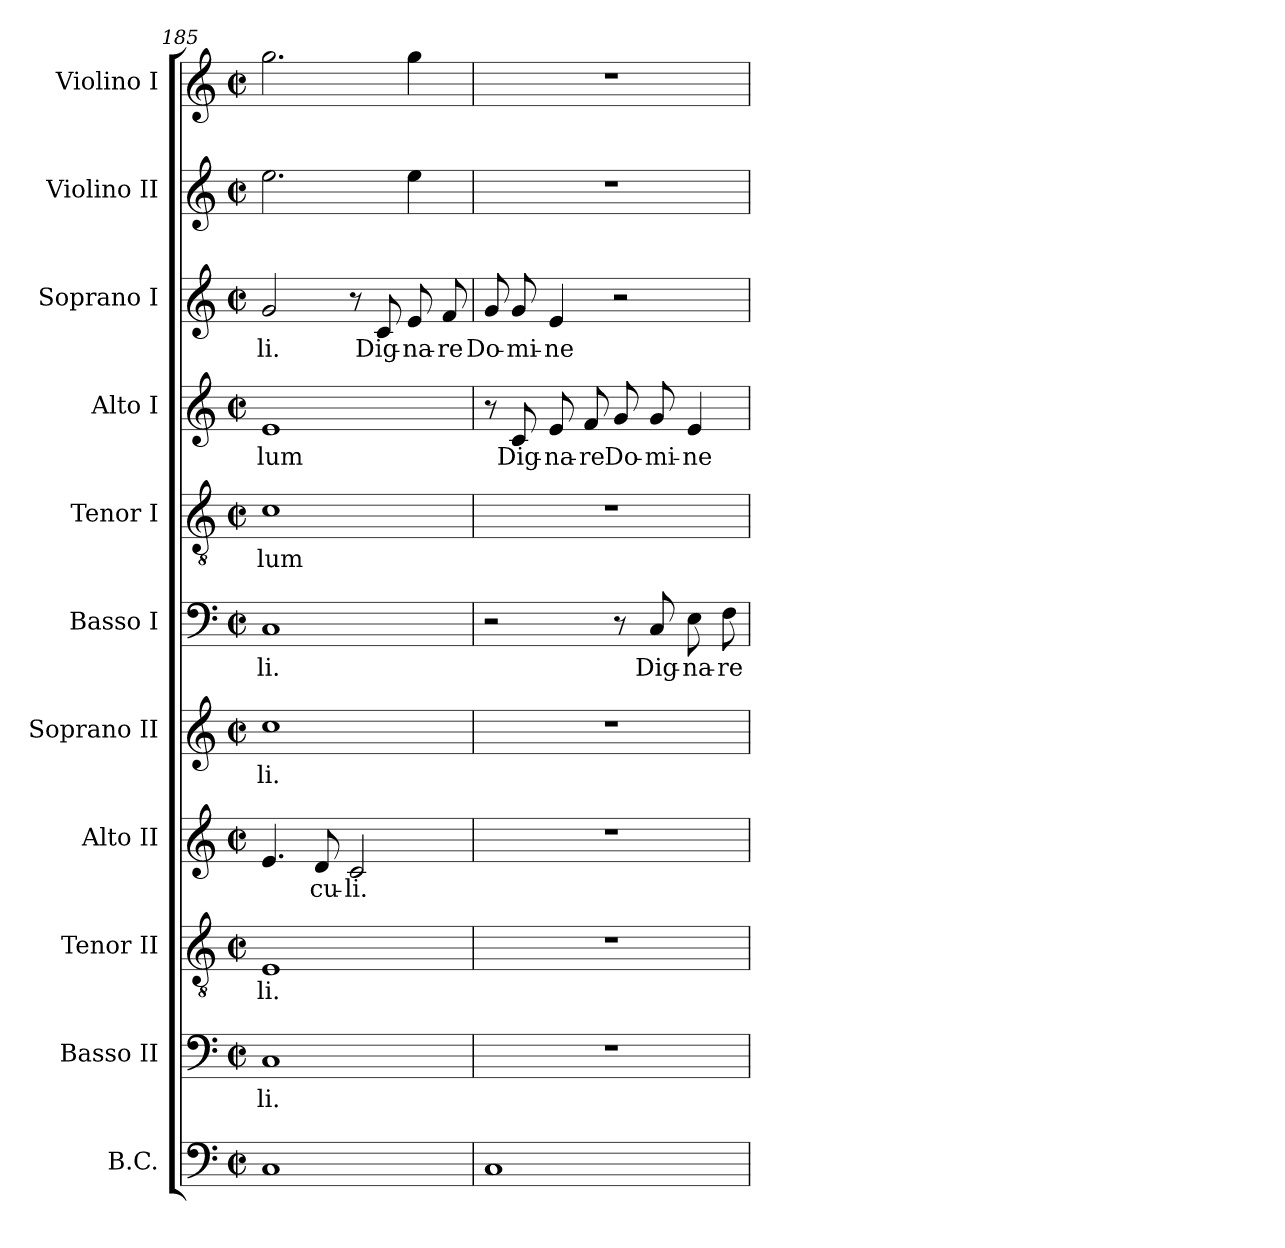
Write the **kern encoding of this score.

**kern	**kern	**text	**kern	**text	**kern	**text	**kern	**text	**kern	**text	**kern	**text	**kern	**text	**kern	**text	**kern	**kern
*part11	*part10	*part10	*part9	*part9	*part8	*part8	*part7	*part7	*part6	*part6	*part5	*part5	*part4	*part4	*part3	*part3	*part2	*part1
*staff11	*staff10	*staff10	*staff9	*staff9	*staff8	*staff8	*staff7	*staff7	*staff6	*staff6	*staff5	*staff5	*staff4	*staff4	*staff3	*staff3	*staff2	*staff1
*I"B.C.	*I"Basso II	*	*I"Tenor II	*	*I"Alto II	*	*I"Soprano II	*	*I"Basso I	*	*I"Tenor I	*	*I"Alto I	*	*I"Soprano I	*	*I"Violino II	*I"Violino I
*I'BC	*I'B 2	*	*I'T 2	*	*I'A 2	*	*I'S 2	*	*I'B 1	*	*I'T 1	*	*I'A 1	*	*I'S 1	*	*I'Vln. II	*I'Vln. I
*clefF4	*clefF4	*	*clefGv2	*	*clefG2	*	*clefG2	*	*clefF4	*	*clefGv2	*	*clefG2	*	*clefG2	*	*clefG2	*clefG2
*k[]	*k[]	*	*k[]	*	*k[]	*	*k[]	*	*k[]	*	*k[]	*	*k[]	*	*k[]	*	*k[]	*k[]
*C:	*C:	*	*C:	*	*C:	*	*C:	*	*C:	*	*C:	*	*C:	*	*C:	*	*C:	*C:
*M2/2	*M2/2	*	*M2/2	*	*M2/2	*	*M2/2	*	*M2/2	*	*M2/2	*	*M2/2	*	*M2/2	*	*M2/2	*M2/2
*met(c|)	*met(c|)	*	*met(c|)	*	*met(c|)	*	*met(c|)	*	*met(c|)	*	*met(c|)	*	*met(c|)	*	*met(c|)	*	*met(c|)	*met(c|)
=185	=185	=185	=185	=185	=185	=185	=185	=185	=185	=185	=185	=185	=185	=185	=185	=185	=185	=185
!	!	!LO:LY:b	!	!	!	!	!	!	!	!	!	!	!	!	!	!	!	!
!	!	!	!	!LO:LY:b	!	!	!	!	!	!	!	!	!	!	!	!	!	!
!	!	!	!	!	!	!	!	!LO:LY:b	!	!	!	!	!	!	!	!	!	!
!	!	!	!	!	!	!	!	!	!	!LO:LY:b	!	!	!	!	!	!	!	!
!	!	!	!	!	!	!	!	!	!	!	!	!LO:LY:b	!	!	!	!	!	!
!	!	!	!	!	!	!	!	!	!	!	!	!	!	!LO:LY:b	!	!	!	!
!	!	!	!	!	!	!	!	!	!	!	!	!	!	!	!	!LO:LY:b	!	!
1C	1C	-li.	1E	-li.	4.e/	.	1cc	-li.	1C	-li.	1c	-lum	1e	-lum	2g/	-li.	2.ee\	2.gg\
!	!	!	!	!	!	!LO:LY:b	!	!	!	!	!	!	!	!	!	!	!	!
.	.	.	.	.	8d/	-cu-	.	.	.	.	.	.	.	.	.	.	.	.
!	!	!	!	!	!	!LO:LY:b	!	!	!	!	!	!	!	!	!	!	!	!
.	.	.	.	.	2c/	-li.	.	.	.	.	.	.	.	.	8r	.	.	.
!	!	!	!	!	!	!	!	!	!	!	!	!	!	!	!	!LO:LY:b	!	!
.	.	.	.	.	.	.	.	.	.	.	.	.	.	.	8c/	Dig-	.	.
!	!	!	!	!	!	!	!	!	!	!	!	!	!	!	!	!LO:LY:b	!	!
.	.	.	.	.	.	.	.	.	.	.	.	.	.	.	8e/	-na-	4ee\	4gg\
!	!	!	!	!	!	!	!	!	!	!	!	!	!	!	!	!LO:LY:b	!	!
.	.	.	.	.	.	.	.	.	.	.	.	.	.	.	8f/	-re	.	.
=186	=186	=186	=186	=186	=186	=186	=186	=186	=186	=186	=186	=186	=186	=186	=186	=186	=186	=186
!	!	!	!	!	!	!	!	!	!	!	!	!	!	!	!	!LO:LY:b	!	!
1C	1r	.	1r	.	1r	.	1r	.	2r	.	1r	.	8r	.	8g/	Do-	1r	1r
!	!	!	!	!	!	!	!	!	!	!	!	!	!	!LO:LY:b	!	!	!	!
!	!	!	!	!	!	!	!	!	!	!	!	!	!	!	!	!LO:LY:b	!	!
.	.	.	.	.	.	.	.	.	.	.	.	.	8c/	Dig-	8g/	-mi-	.	.
!	!	!	!	!	!	!	!	!	!	!	!	!	!	!LO:LY:b	!	!	!	!
!	!	!	!	!	!	!	!	!	!	!	!	!	!	!	!	!LO:LY:b	!	!
.	.	.	.	.	.	.	.	.	.	.	.	.	8e/	-na-	4e/	-ne	.	.
!	!	!	!	!	!	!	!	!	!	!	!	!	!	!LO:LY:b	!	!	!	!
.	.	.	.	.	.	.	.	.	.	.	.	.	8f/	-re	.	.	.	.
!	!	!	!	!	!	!	!	!	!	!	!	!	!	!LO:LY:b	!	!	!	!
.	.	.	.	.	.	.	.	.	8r	.	.	.	8g/	Do-	2r	.	.	.
!	!	!	!	!	!	!	!	!	!	!LO:LY:b	!	!	!	!	!	!	!	!
!	!	!	!	!	!	!	!	!	!	!	!	!	!	!LO:LY:b	!	!	!	!
.	.	.	.	.	.	.	.	.	8C/	Dig-	.	.	8g/	-mi-	.	.	.	.
!	!	!	!	!	!	!	!	!	!	!LO:LY:b	!	!	!	!	!	!	!	!
!	!	!	!	!	!	!	!	!	!	!	!	!	!	!LO:LY:b	!	!	!	!
.	.	.	.	.	.	.	.	.	8E\	-na-	.	.	4e/	-ne	.	.	.	.
!	!	!	!	!	!	!	!	!	!	!LO:LY:b	!	!	!	!	!	!	!	!
.	.	.	.	.	.	.	.	.	8F\	-re	.	.	.	.	.	.	.	.
=	=	=	=	=	=	=	=	=	=	=	=	=	=	=	=	=	=	=
*-	*-	*-	*-	*-	*-	*-	*-	*-	*-	*-	*-	*-	*-	*-	*-	*-	*-	*-
